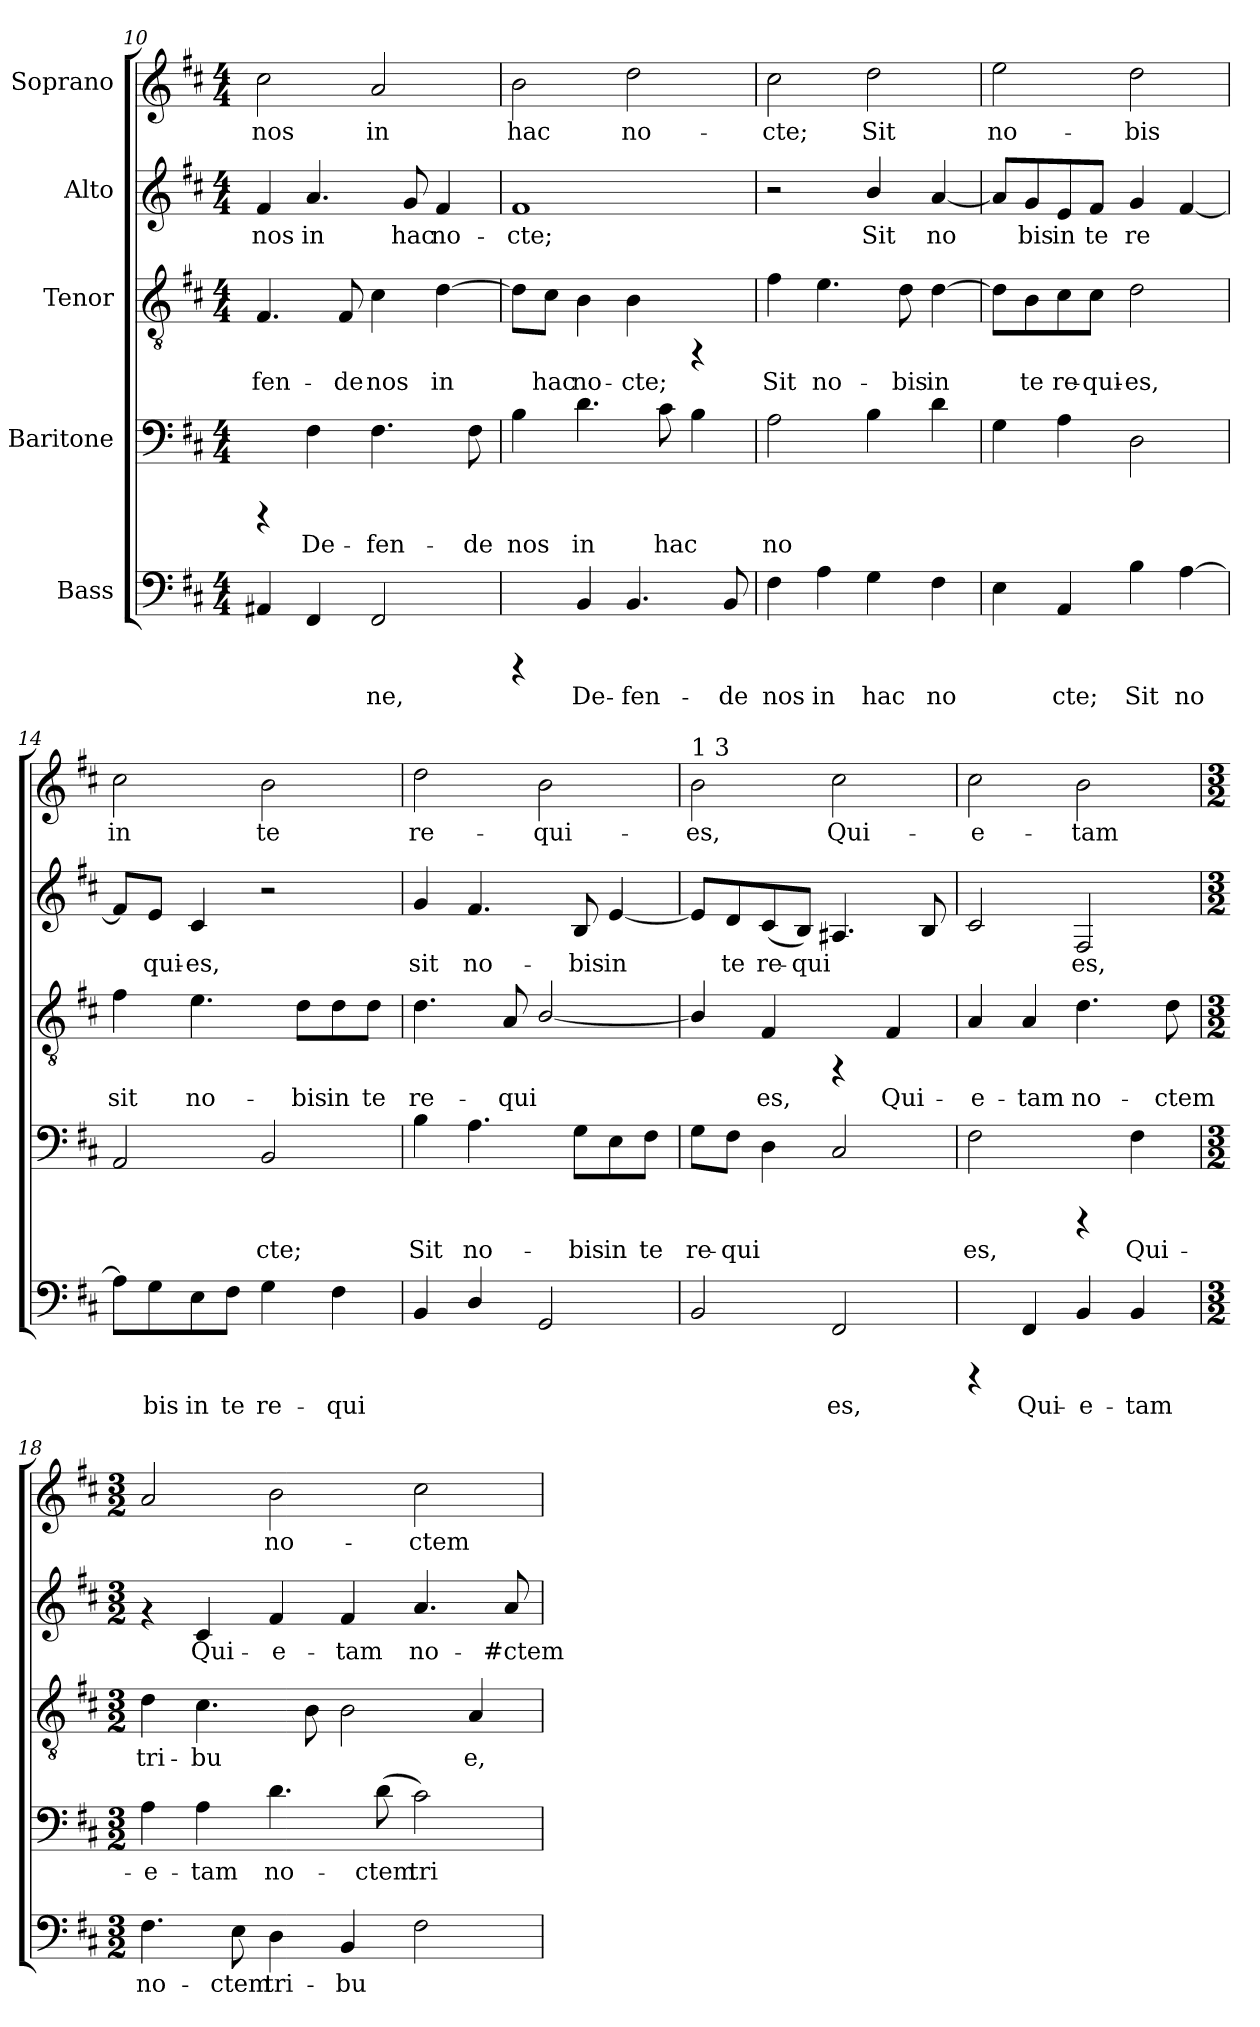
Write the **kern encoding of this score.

**kern	**text	**kern	**text	**kern	**text	**kern	**text	**kern	**text
*part5	*part5	*part4	*part4	*part3	*part3	*part2	*part2	*part1	*part1
*staff5	*staff5	*staff4	*staff4	*staff3	*staff3	*staff2	*staff2	*staff1	*staff1
*I"Bass	*	*I"Baritone	*	*I"Tenor	*	*I"Alto	*	*I"Soprano	*
*clefF4	*	*clefF4	*	*clefGv2	*	*clefG2	*	*clefG2	*
*k[f#c#]	*	*k[f#c#]	*	*k[f#c#]	*	*k[f#c#]	*	*k[f#c#]	*
*D:	*	*D:	*	*D:	*	*D:	*	*D:	*
*M4/4	*	*M4/4	*	*M4/4	*	*M4/4	*	*M4/4	*
=10	=10	=10	=10	=10	=10	=10	=10	=10	=10
!	!LO:LY:b:cj	!	!	!	!LO:LY:b:cj	!	!LO:LY:b:cj	!	!LO:LY:b:cj
4AA#X/	--	4rCCC	.	4.F#/	-fen-	4f#/	nos	2cc#\	nos
!	!LO:LY:b:cj	!	!LO:LY:b:cj	!	!	!	!LO:LY:b:cj	!	!
4FF#/	--	4F#\	De-	.	.	4.a/	in	.	.
!	!	!	!	!	!LO:LY:b:cj	!	!	!	!
.	.	.	.	8F#/	-de	.	.	.	.
!	!LO:LY:b:cj	!	!LO:LY:b:cj	!	!LO:LY:b:cj	!	!	!	!LO:LY:b:cj
2FF#/	-ne,	4.F#\	-fen-	4c#\	nos	.	.	2a/	in
!	!	!	!	!	!	!	!LO:LY:b:cj	!	!
.	.	.	.	.	.	8g/	hac	.	.
!	!	!	!	!	!LO:LY:b:cj	!	!LO:LY:b:cj	!	!
.	.	.	.	[>4d\	in	4f#/	no-	.	.
!	!	!	!LO:LY:b:cj	!	!	!	!	!	!
.	.	8F#\	-de	.	.	.	.	.	.
=11!	=11!	=11!	=11!	=11!	=11!	=11!	=11!	=11!	=11!
!	!	!	!LO:LY:b:cj	!	!LO:LY:b:cj	!	!LO:LY:b:cj	!	!LO:LY:b:cj
4rCCC	.	4B\	nos	8d\L]	.	1f#	-cte;	2b\	hac
!	!	!	!	!	!LO:LY:b:cj	!	!	!	!
.	.	.	.	8c#\J	hac	.	.	.	.
!	!LO:LY:b:cj	!	!LO:LY:b:cj	!	!LO:LY:b:cj	!	!	!	!
4BB/	De-	4.d\	in	4B\	no-	.	.	.	.
!	!LO:LY:b:cj	!	!	!	!LO:LY:b:cj	!	!	!	!LO:LY:b:cj
4.BB/	-fen-	.	.	4B\	-cte;	.	.	2dd\	no-
!	!	!	!LO:LY:b:cj	!	!	!	!	!	!
.	.	8c#\	hac	.	.	.	.	.	.
!	!	!	!LO:LY:b:cj	!	!	!	!	!	!
.	.	4B\	.	4rFF	.	.	.	.	.
!	!LO:LY:b:cj	!	!	!	!	!	!	!	!
8BB/	-de	.	.	.	.	.	.	.	.
!!LO:PB:g=z
=12!	=12!	=12!	=12!	=12!	=12!	=12!	=12!	=12!	=12!
!	!LO:LY:b:cj	!	!LO:LY:b:cj	!	!LO:LY:b:cj	!	!	!	!LO:LY:b:cj
4F#\	nos	2A\	no-	4f#\	Sit	2r	.	2cc#\	-cte;
!	!LO:LY:b:cj	!	!	!	!LO:LY:b:cj	!	!	!	!
4A\	in	.	.	4.e\	no-	.	.	.	.
!	!LO:LY:b:cj	!	!LO:LY:b:cj	!	!	!	!LO:LY:b:cj	!	!LO:LY:b:cj
4G\	hac	4B\	--	.	.	4b/	Sit	2dd\	Sit
!	!	!	!	!	!LO:LY:b:cj	!	!	!	!
.	.	.	.	8d\	-bis	.	.	.	.
!	!LO:LY:b:cj	!	!LO:LY:b:cj	!	!LO:LY:b:cj	!	!LO:LY:b:cj	!	!
4F#\	no-	4d\	--	[>4d\	in	[<4a/	no-	.	.
=13!	=13!	=13!	=13!	=13!	=13!	=13!	=13!	=13!	=13!
!	!LO:LY:b:cj	!	!LO:LY:b:cj	!	!LO:LY:b:cj	!	!LO:LY:b:cj	!	!LO:LY:b:cj
4E\	--	4G\	--	8d\L]	.	8a/L]	--	2ee\	no-
!	!	!	!	!	!LO:LY:b:cj	!	!LO:LY:b:cj	!	!
.	.	.	.	8B\	te	8g/	-bis	.	.
!	!LO:LY:b:cj	!	!LO:LY:b:cj	!	!LO:LY:b:cj	!	!LO:LY:b:cj	!	!
4AA/	-cte;	4A\	--	8c#\	re-	8e/	in	.	.
!	!	!	!	!	!LO:LY:b:cj	!	!LO:LY:b:cj	!	!
.	.	.	.	8c#\J	-qui-	8f#/J	te	.	.
!	!LO:LY:b:cj	!	!LO:LY:b:cj	!	!LO:LY:b:cj	!	!LO:LY:b:cj	!	!LO:LY:b:cj
4B\	Sit	2D\	--	2d\	-es,	4g/	re-	2dd\	-bis
!	!LO:LY:b:cj	!	!	!	!	!	!LO:LY:b:cj	!	!
[>4A\	no-	.	.	.	.	[<4f#/	--	.	.
=14!	=14!	=14!	=14!	=14!	=14!	=14!	=14!	=14!	=14!
!	!LO:LY:b:cj	!	!LO:LY:b:cj	!	!LO:LY:b:cj	!	!LO:LY:b:cj	!	!LO:LY:b:cj
8A\L]	--	2AA/	--	4f#\	sit	8f#/L]	--	2cc#\	in
!	!LO:LY:b:cj	!	!	!	!	!	!LO:LY:b:cj	!	!
8G\	-bis	.	.	.	.	8e/J	-qui-	.	.
!	!LO:LY:b:cj	!	!	!	!LO:LY:b:cj	!	!LO:LY:b:cj	!	!
8E\	in	.	.	4.e\	no-	4c#/	-es,	.	.
!	!LO:LY:b:cj	!	!	!	!	!	!	!	!
8F#\J	te	.	.	.	.	.	.	.	.
!	!LO:LY:b:cj	!	!LO:LY:b:cj	!	!	!	!	!	!LO:LY:b:cj
4G\	re-	2BB/	-cte;	.	.	2r	.	2b\	te
!	!	!	!	!	!LO:LY:b:cj	!	!	!	!
.	.	.	.	8d\L	-bis	.	.	.	.
!	!LO:LY:b:cj	!	!	!	!LO:LY:b:cj	!	!	!	!
4F#\	-qui-	.	.	8d\	in	.	.	.	.
!	!	!	!	!	!LO:LY:b:cj	!	!	!	!
.	.	.	.	8d\J	te	.	.	.	.
=15!	=15!	=15!	=15!	=15!	=15!	=15!	=15!	=15!	=15!
!	!LO:LY:b:cj	!	!LO:LY:b:cj	!	!LO:LY:b:cj	!	!LO:LY:b:cj	!	!LO:LY:b:cj
4BB/	--	4B\	Sit	4.d\	re-	4g/	sit	2dd\	re-
!	!LO:LY:b:cj	!	!LO:LY:b:cj	!	!	!	!LO:LY:b:cj	!	!
4D/	--	4.A\	no-	.	.	4.f#/	no-	.	.
!	!	!	!	!	!LO:LY:b:cj	!	!	!	!
.	.	.	.	8A/	-qui-	.	.	.	.
!	!LO:LY:b:cj	!	!	!	!LO:LY:b:cj	!	!	!	!LO:LY:b:cj
2GG/	--	.	.	[<2B/	--	.	.	2b\	-qui-
!	!	!	!LO:LY:b:cj	!	!	!	!LO:LY:b:cj	!	!
.	.	8G\L	-bis	.	.	8B/	-bis	.	.
!	!	!	!LO:LY:b:cj	!	!	!	!LO:LY:b:cj	!	!
.	.	8E\	in	.	.	[<4e/	in	.	.
!	!	!	!LO:LY:b:cj	!	!	!	!	!	!
.	.	8F#\J	te	.	.	.	.	.	.
!!LO:LB:g=z
=16!	=16!	=16!	=16!	=16!	=16!	=16!	=16!	=16!	=16!
!	!	!	!	!	!	!	!	!LO:TX:a:t=1 3	!
!	!LO:LY:b:cj	!	!LO:LY:b:cj	!	!LO:LY:b:cj	!	!LO:LY:b:cj	!	!LO:LY:b:cj
2BB/	--	8G\L	re-	4B/]	--	8e/L]	.	2b\	-es,
!	!	!	!LO:LY:b:cj	!	!	!	!LO:LY:b:cj	!	!
.	.	8F#\J	-qui-	.	.	8d/	te	.	.
!	!	!	!LO:LY:b:cj	!	!LO:LY:b:cj	!	!LO:LY:b:cj	!	!
.	.	4D\	--	4F#/	-es,	(>8c#/	re-	.	.
!	!	!	!	!	!	!	!LO:LY:b:cj	!	!
.	.	.	.	.	.	8B/J)	-qui-	.	.
!	!LO:LY:b:cj	!	!LO:LY:b:cj	!	!	!	!LO:LY:b:cj	!	!LO:LY:b:cj
2FF#/	-es,	2C#/	--	4rFF	.	4.A#X/	--	2cc#\	Qui-
!	!	!	!	!	!LO:LY:b:cj	!	!	!	!
.	.	.	.	4F#/	Qui-	.	.	.	.
!	!	!	!	!	!	!	!LO:LY:b:cj	!	!
.	.	.	.	.	.	8B/	--	.	.
=17!	=17!	=17!	=17!	=17!	=17!	=17!	=17!	=17!	=17!
!	!	!	!LO:LY:b:cj	!	!LO:LY:b:cj	!	!LO:LY:b:cj	!	!LO:LY:b:cj
4rCCC	.	2F#\	-es,	4A/	-e-	2c#/	--	2cc#\	-e-
!	!LO:LY:b:cj	!	!	!	!LO:LY:b:cj	!	!	!	!
4FF#/	Qui-	.	.	4A/	-tam	.	.	.	.
!	!LO:LY:b:cj	!	!	!	!LO:LY:b:cj	!	!LO:LY:b:cj	!	!LO:LY:b:cj
4BB/	-e-	4rCCC	.	4.d\	no-	2F#/	-es,	2b\	-tam
!	!LO:LY:b:cj	!	!LO:LY:b:cj	!	!	!	!	!	!
4BB/	-tam	4F#\	Qui-	.	.	.	.	.	.
!	!	!	!	!	!LO:LY:b:cj	!	!	!	!
.	.	.	.	8d\	-ctem	.	.	.	.
=18!	=18!	=18!	=18!	=18!	=18!	=18!	=18!	=18!	=18!
*M3/2	*	*M3/2	*	*M3/2	*	*M3/2	*	*M3/2	*
!	!LO:LY:b:cj	!	!LO:LY:b:cj	!	!LO:LY:b:cj	!	!	!	!LO:LY:b:cj
4.F#\	no-	4A\	-e-	4d\	tri-	4rf	.	2a/	.
!	!	!	!LO:LY:b:cj	!	!LO:LY:b:cj	!	!LO:LY:b:cj	!	!
.	.	4A\	-tam	4.c#\	-bu-	4c#/	Qui-	.	.
!	!LO:LY:b:cj	!	!	!	!	!	!	!	!
8E\	-ctem	.	.	.	.	.	.	.	.
!	!LO:LY:b:cj	!	!LO:LY:b:cj	!	!	!	!LO:LY:b:cj	!	!LO:LY:b:cj
4D\	tri-	4.d\	no-	.	.	4f#/	-e-	2b\	no-
!	!	!	!	!	!LO:LY:b:cj	!	!	!	!
.	.	.	.	8B\	--	.	.	.	.
!	!LO:LY:b:cj	!	!	!	!LO:LY:b:cj	!	!LO:LY:b:cj	!	!
4BB/	-bu-	.	.	2B\	--	4f#/	-tam	.	.
!	!	!	!LO:LY:b:cj	!	!	!	!	!	!
.	.	(<8d\	-ctem	.	.	.	.	.	.
!	!LO:LY:b:cj	!	!LO:LY:b:cj	!	!	!	!LO:LY:b:cj	!	!LO:LY:b:cj
2F#\	--	2c#\)	tri-	.	.	4.a/	no-	2cc#\	-ctem
!	!	!	!	!	!LO:LY:b:cj	!	!	!	!
.	.	.	.	4A/	-e,	.	.	.	.
!	!	!	!	!	!	!	!LO:LY:b:cj	!	!
.	.	.	.	.	.	8a/	-#ctem	.	.
=!	=!	=!	=!	=!	=!	=!	=!	=!	=!
*-	*-	*-	*-	*-	*-	*-	*-	*-	*-
